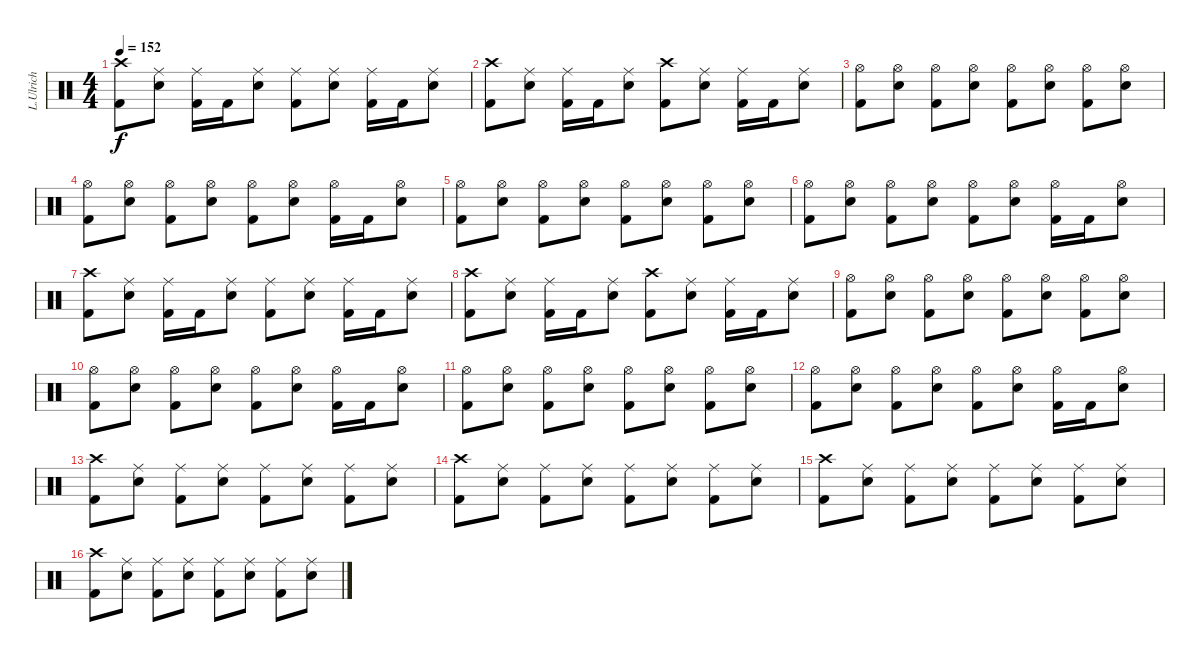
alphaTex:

\track ("L.Ulrich" "L.Ulrich") {instrument percussion}
\staff {score}
\articulation defaults
\ts (4 4)
\tempo 152
\clef neutral
\ks c
("Crash high (hit)" "Kick (hit) 2").8{dy f} ("Ride (middle)" "Snare (hit) 2").8 ("Ride (middle)" "Kick (hit) 2").16 "Kick (hit) 2".16 ("Ride (middle)" "Snare (hit) 2").8 ("Ride (middle)" "Kick (hit) 2").8 ("Ride (middle)" "Snare (hit) 2").8 ("Ride (middle)" "Kick (hit) 2").16 "Kick (hit) 2".16 ("Ride (middle)" "Snare (hit) 2").8 |
("Crash high (hit)" "Kick (hit) 2").8 ("Ride (middle)" "Snare (hit) 2").8 ("Ride (middle)" "Kick (hit) 2").16 "Kick (hit) 2".16 ("Ride (middle)" "Snare (hit) 2").8 ("Crash high (hit)" "Kick (hit) 2").8 ("Ride (middle)" "Snare (hit) 2").8 ("Ride (middle)" "Kick (hit) 2").16 "Kick (hit) 2".16 ("Ride (middle)" "Snare (hit) 2").8 |
("Hi-Hat (open)" "Kick (hit) 2").8 ("Hi-Hat (open)" "Snare (hit) 2").8 ("Hi-Hat (open)" "Kick (hit) 2").8 ("Hi-Hat (open)" "Snare (hit) 2").8 ("Hi-Hat (open)" "Kick (hit) 2").8 ("Hi-Hat (open)" "Snare (hit) 2").8 ("Hi-Hat (open)" "Kick (hit) 2").8 ("Hi-Hat (open)" "Snare (hit) 2").8 |
("Hi-Hat (open)" "Kick (hit) 2").8 ("Hi-Hat (open)" "Snare (hit) 2").8 ("Hi-Hat (open)" "Kick (hit) 2").8 ("Hi-Hat (open)" "Snare (hit) 2").8 ("Hi-Hat (open)" "Kick (hit) 2").8 ("Hi-Hat (open)" "Snare (hit) 2").8 ("Hi-Hat (open)" "Kick (hit) 2").16 "Kick (hit) 2".16 ("Hi-Hat (open)" "Snare (hit) 2").8 |
("Hi-Hat (open)" "Kick (hit) 2").8 ("Hi-Hat (open)" "Snare (hit) 2").8 ("Hi-Hat (open)" "Kick (hit) 2").8 ("Hi-Hat (open)" "Snare (hit) 2").8 ("Hi-Hat (open)" "Kick (hit) 2").8 ("Hi-Hat (open)" "Snare (hit) 2").8 ("Hi-Hat (open)" "Kick (hit) 2").8 ("Hi-Hat (open)" "Snare (hit) 2").8 |
("Hi-Hat (open)" "Kick (hit) 2").8 ("Hi-Hat (open)" "Snare (hit) 2").8 ("Hi-Hat (open)" "Kick (hit) 2").8 ("Hi-Hat (open)" "Snare (hit) 2").8 ("Hi-Hat (open)" "Kick (hit) 2").8 ("Hi-Hat (open)" "Snare (hit) 2").8 ("Hi-Hat (open)" "Kick (hit) 2").16 "Kick (hit) 2".16 ("Hi-Hat (open)" "Snare (hit) 2").8 |
("Crash high (hit)" "Kick (hit) 2").8 ("Ride (middle)" "Snare (hit) 2").8 ("Ride (middle)" "Kick (hit) 2").16 "Kick (hit) 2".16 ("Ride (middle)" "Snare (hit) 2").8 ("Ride (middle)" "Kick (hit) 2").8 ("Ride (middle)" "Snare (hit) 2").8 ("Ride (middle)" "Kick (hit) 2").16 "Kick (hit) 2".16 ("Ride (middle)" "Snare (hit) 2").8 |
("Crash high (hit)" "Kick (hit) 2").8 ("Ride (middle)" "Snare (hit) 2").8 ("Ride (middle)" "Kick (hit) 2").16 "Kick (hit) 2".16 ("Ride (middle)" "Snare (hit) 2").8 ("Crash high (hit)" "Kick (hit) 2").8 ("Ride (middle)" "Snare (hit) 2").8 ("Ride (middle)" "Kick (hit) 2").16 "Kick (hit) 2".16 ("Ride (middle)" "Snare (hit) 2").8 |
("Hi-Hat (open)" "Kick (hit) 2").8 ("Hi-Hat (open)" "Snare (hit) 2").8 ("Hi-Hat (open)" "Kick (hit) 2").8 ("Hi-Hat (open)" "Snare (hit) 2").8 ("Hi-Hat (open)" "Kick (hit) 2").8 ("Hi-Hat (open)" "Snare (hit) 2").8 ("Hi-Hat (open)" "Kick (hit) 2").8 ("Hi-Hat (open)" "Snare (hit) 2").8 |
("Hi-Hat (open)" "Kick (hit) 2").8 ("Hi-Hat (open)" "Snare (hit) 2").8 ("Hi-Hat (open)" "Kick (hit) 2").8 ("Hi-Hat (open)" "Snare (hit) 2").8 ("Hi-Hat (open)" "Kick (hit) 2").8 ("Hi-Hat (open)" "Snare (hit) 2").8 ("Hi-Hat (open)" "Kick (hit) 2").16 "Kick (hit) 2".16 ("Hi-Hat (open)" "Snare (hit) 2").8 |
("Hi-Hat (open)" "Kick (hit) 2").8 ("Hi-Hat (open)" "Snare (hit) 2").8 ("Hi-Hat (open)" "Kick (hit) 2").8 ("Hi-Hat (open)" "Snare (hit) 2").8 ("Hi-Hat (open)" "Kick (hit) 2").8 ("Hi-Hat (open)" "Snare (hit) 2").8 ("Hi-Hat (open)" "Kick (hit) 2").8 ("Hi-Hat (open)" "Snare (hit) 2").8 |
("Hi-Hat (open)" "Kick (hit) 2").8 ("Hi-Hat (open)" "Snare (hit) 2").8 ("Hi-Hat (open)" "Kick (hit) 2").8 ("Hi-Hat (open)" "Snare (hit) 2").8 ("Hi-Hat (open)" "Kick (hit) 2").8 ("Hi-Hat (open)" "Snare (hit) 2").8 ("Hi-Hat (open)" "Kick (hit) 2").16 "Kick (hit) 2".16 ("Hi-Hat (open)" "Snare (hit) 2").8 |
("Crash high (hit)" "Kick (hit) 2").8 ("Ride (middle)" "Snare (hit) 2").8 ("Ride (middle)" "Kick (hit) 2").8 ("Ride (middle)" "Snare (hit) 2").8 ("Ride (middle)" "Kick (hit) 2").8 ("Ride (middle)" "Snare (hit) 2").8 ("Ride (middle)" "Kick (hit) 2").8 ("Ride (middle)" "Snare (hit) 2").8 |
("Crash high (hit)" "Kick (hit) 2").8 ("Ride (middle)" "Snare (hit) 2").8 ("Ride (middle)" "Kick (hit) 2").8 ("Ride (middle)" "Snare (hit) 2").8 ("Ride (middle)" "Kick (hit) 2").8 ("Ride (middle)" "Snare (hit) 2").8 ("Ride (middle)" "Kick (hit) 2").8 ("Ride (middle)" "Snare (hit) 2").8 |
("Crash high (hit)" "Kick (hit) 2").8 ("Ride (middle)" "Snare (hit) 2").8 ("Ride (middle)" "Kick (hit) 2").8 ("Ride (middle)" "Snare (hit) 2").8 ("Ride (middle)" "Kick (hit) 2").8 ("Ride (middle)" "Snare (hit) 2").8 ("Ride (middle)" "Kick (hit) 2").8 ("Ride (middle)" "Snare (hit) 2").8 |
("Crash high (hit)" "Kick (hit) 2").8 ("Ride (middle)" "Snare (hit) 2").8 ("Ride (middle)" "Kick (hit) 2").8 ("Ride (middle)" "Snare (hit) 2").8 ("Ride (middle)" "Kick (hit) 2").8 ("Ride (middle)" "Snare (hit) 2").8 ("Ride (middle)" "Kick (hit) 2").8 ("Ride (middle)" "Snare (hit) 2").8
